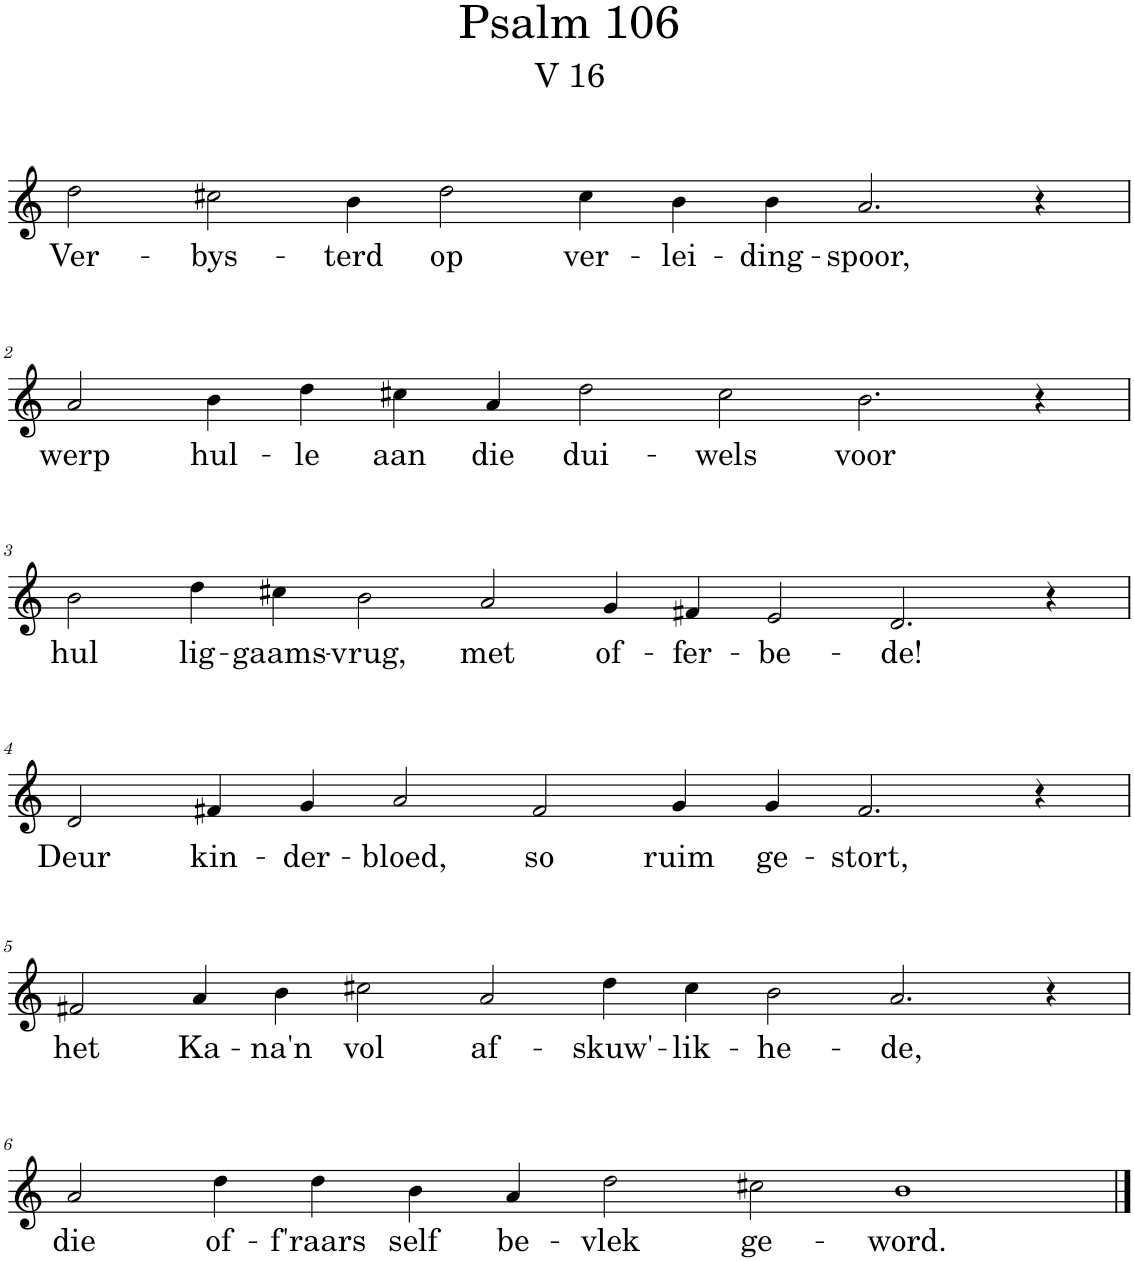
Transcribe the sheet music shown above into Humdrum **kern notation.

**kern	**text
*part1	*part1
*staff1	*staff1
*I"Pipe Organ	*
*I'Org.	*
*clefG2	*
*k[]	*
*M14/4	*
=1	=1
!	!LO:LY:b
2dd\	Ver-
!	!LO:LY:b
2cc#X\	-bys-
!	!LO:LY:b
4b\	-terd
!	!LO:LY:b
2dd\	op
!	!LO:LY:b
4cc#\	ver-
!	!LO:LY:b
4b\	-lei-
!	!LO:LY:b
4b\	-ding-
!	!LO:LY:b
2.a/	-spoor,
4r	.
!!LO:LB:g=z
=2	=2
!	!LO:LY:b
2a/	werp
!	!LO:LY:b
4b\	hul-
!	!LO:LY:b
4dd\	-le
!	!LO:LY:b
4cc#X\	aan
!	!LO:LY:b
4a/	die
!	!LO:LY:b
2dd\	dui-
!	!LO:LY:b
2cc#\	-wels
!	!LO:LY:b
2.b\	voor
4r	.
!!LO:LB:g=z
=3	=3
*M16/4	*
!	!LO:LY:b
2b\	hul
!	!LO:LY:b
4dd\	lig-
!	!LO:LY:b
4cc#X\	-gaams-
!	!LO:LY:b
2b\	-vrug,
!	!LO:LY:b
2a/	met
!	!LO:LY:b
4g/	of-
!	!LO:LY:b
4f#X/	-fer-
!	!LO:LY:b
2e/	-be-
!	!LO:LY:b
2.d/	-de!
4r	.
!!LO:LB:g=z
=4	=4
*M14/4	*
!	!LO:LY:b
2d/	Deur
!	!LO:LY:b
4f#X/	kin-
!	!LO:LY:b
4g/	-der-
!	!LO:LY:b
2a/	-bloed,
!	!LO:LY:b
2f#/	so
!	!LO:LY:b
4g/	ruim
!	!LO:LY:b
4g/	ge-
!	!LO:LY:b
2.f#/	-stort,
4r	.
!!LO:LB:g=z
=5	=5
*M16/4	*
!	!LO:LY:b
2f#X/	het
!	!LO:LY:b
4a/	Ka-
!	!LO:LY:b
4b\	-na'n
!	!LO:LY:b
2cc#X\	vol
!	!LO:LY:b
2a/	af-
!	!LO:LY:b
4dd\	-skuw'-
!	!LO:LY:b
4cc#\	-lik-
!	!LO:LY:b
2b\	-he-
!	!LO:LY:b
2.a/	-de,
4r	.
!!LO:LB:g=z
=6	=6
*M14/4	*
!	!LO:LY:b
2a/	die
!	!LO:LY:b
4dd\	of-
!	!LO:LY:b
4dd\	-f'raars
!	!LO:LY:b
4b\	self
!	!LO:LY:b
4a/	be-
!	!LO:LY:b
2dd\	-vlek
!	!LO:LY:b
2cc#X\	ge-
!	!LO:LY:b
1b	-word.
==	==
*-	*-
